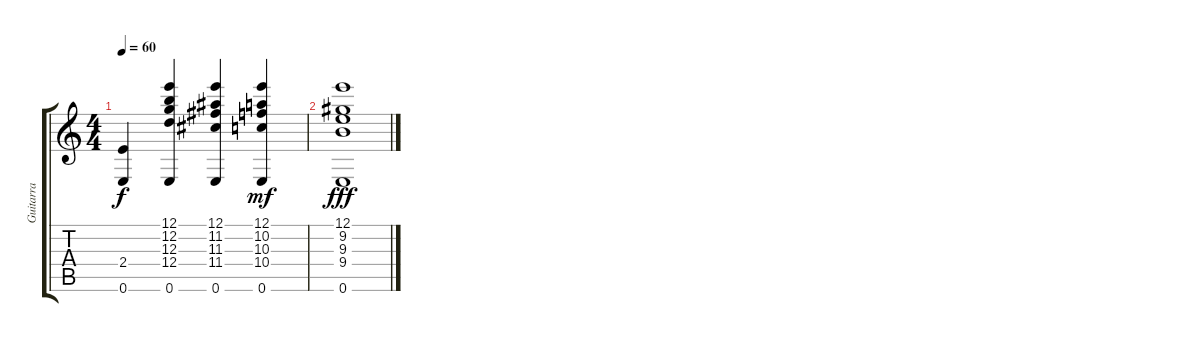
\track ("Guitarra" "Guitarra") {instrument electricguitarjazz}
\staff {score tabs}
\tuning (E4 B3 G3 D3 A2 E2) {hide}
\ts (4 4)
\tempo 60
\clef g2
\ks c
(2.4 0.6).4{dy f} (12.1 12.2 12.3 12.4 0.6).4 (12.1 11.2 11.3 11.4 0.6).4 (12.1 10.2 10.3 10.4 0.6).4{dy mf} |
(12.1 9.2 9.3 9.4 0.6).1{dy fff}
